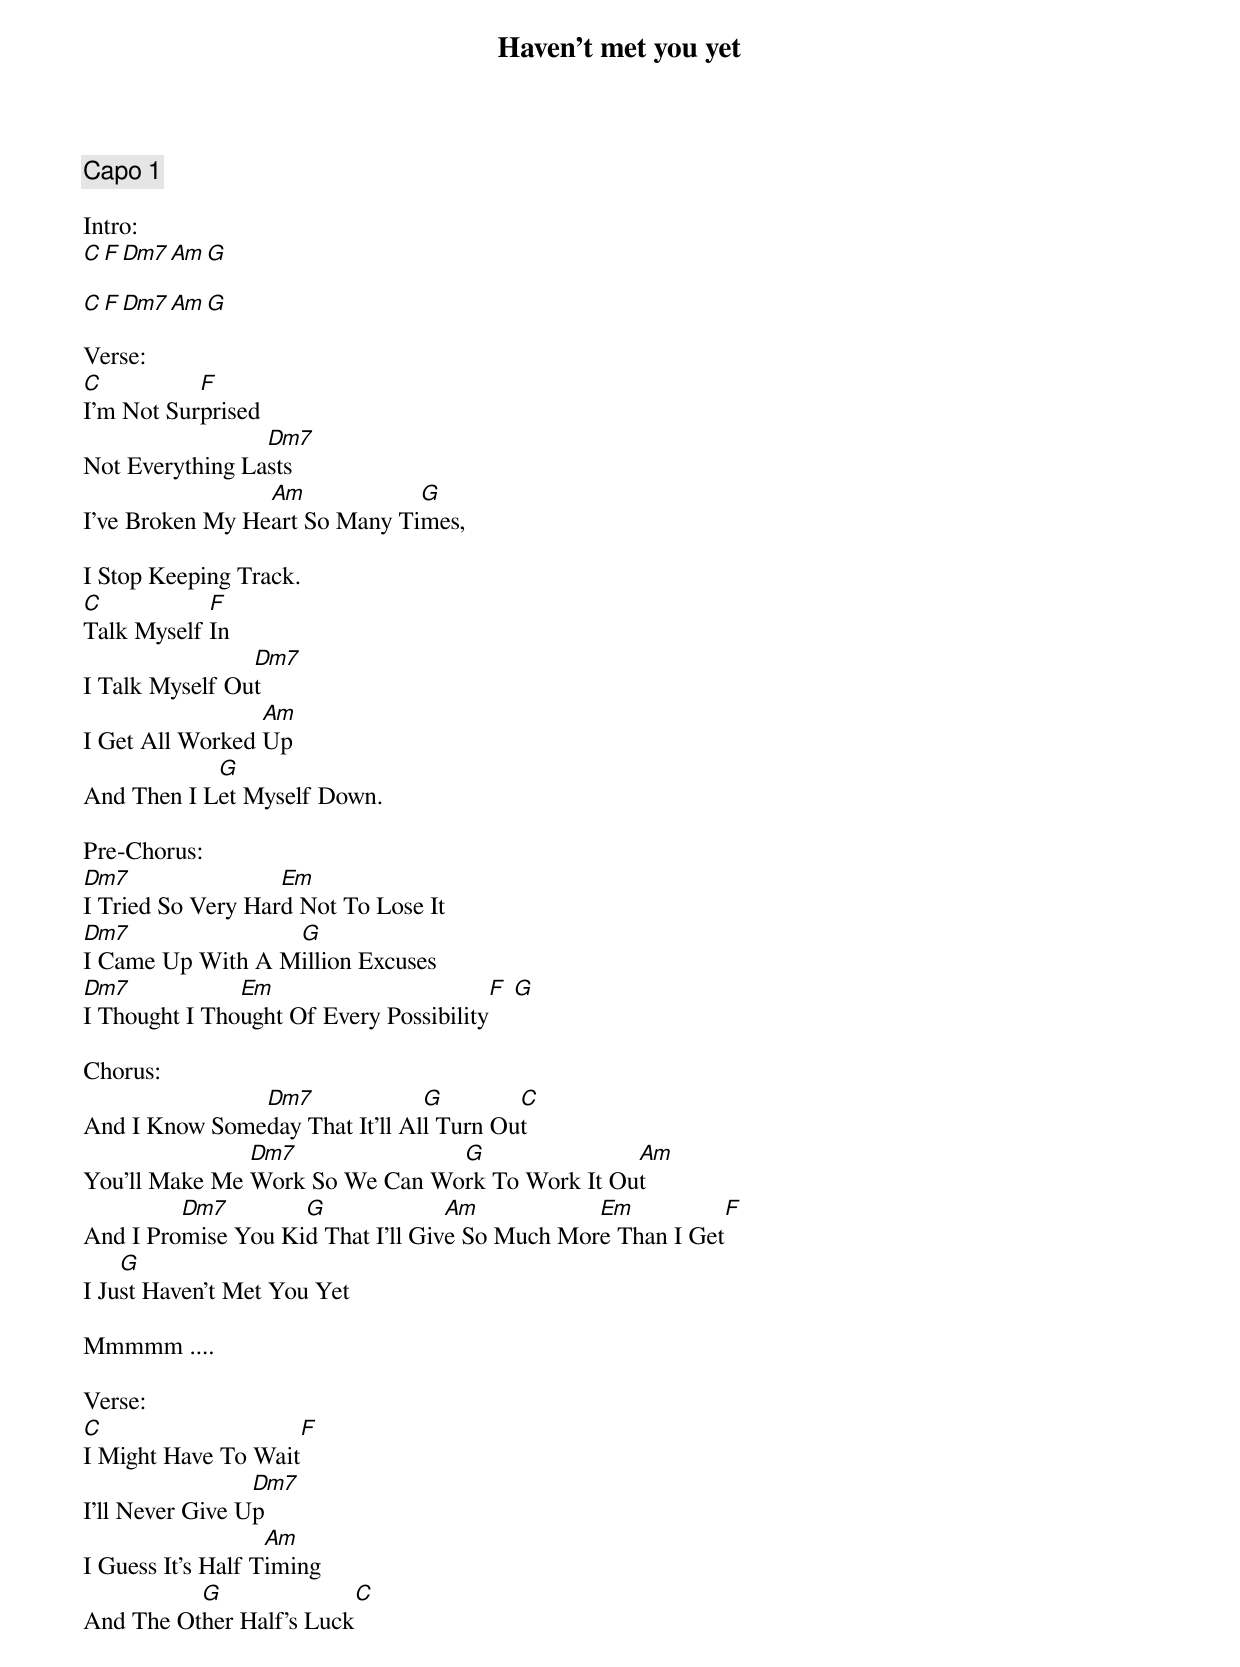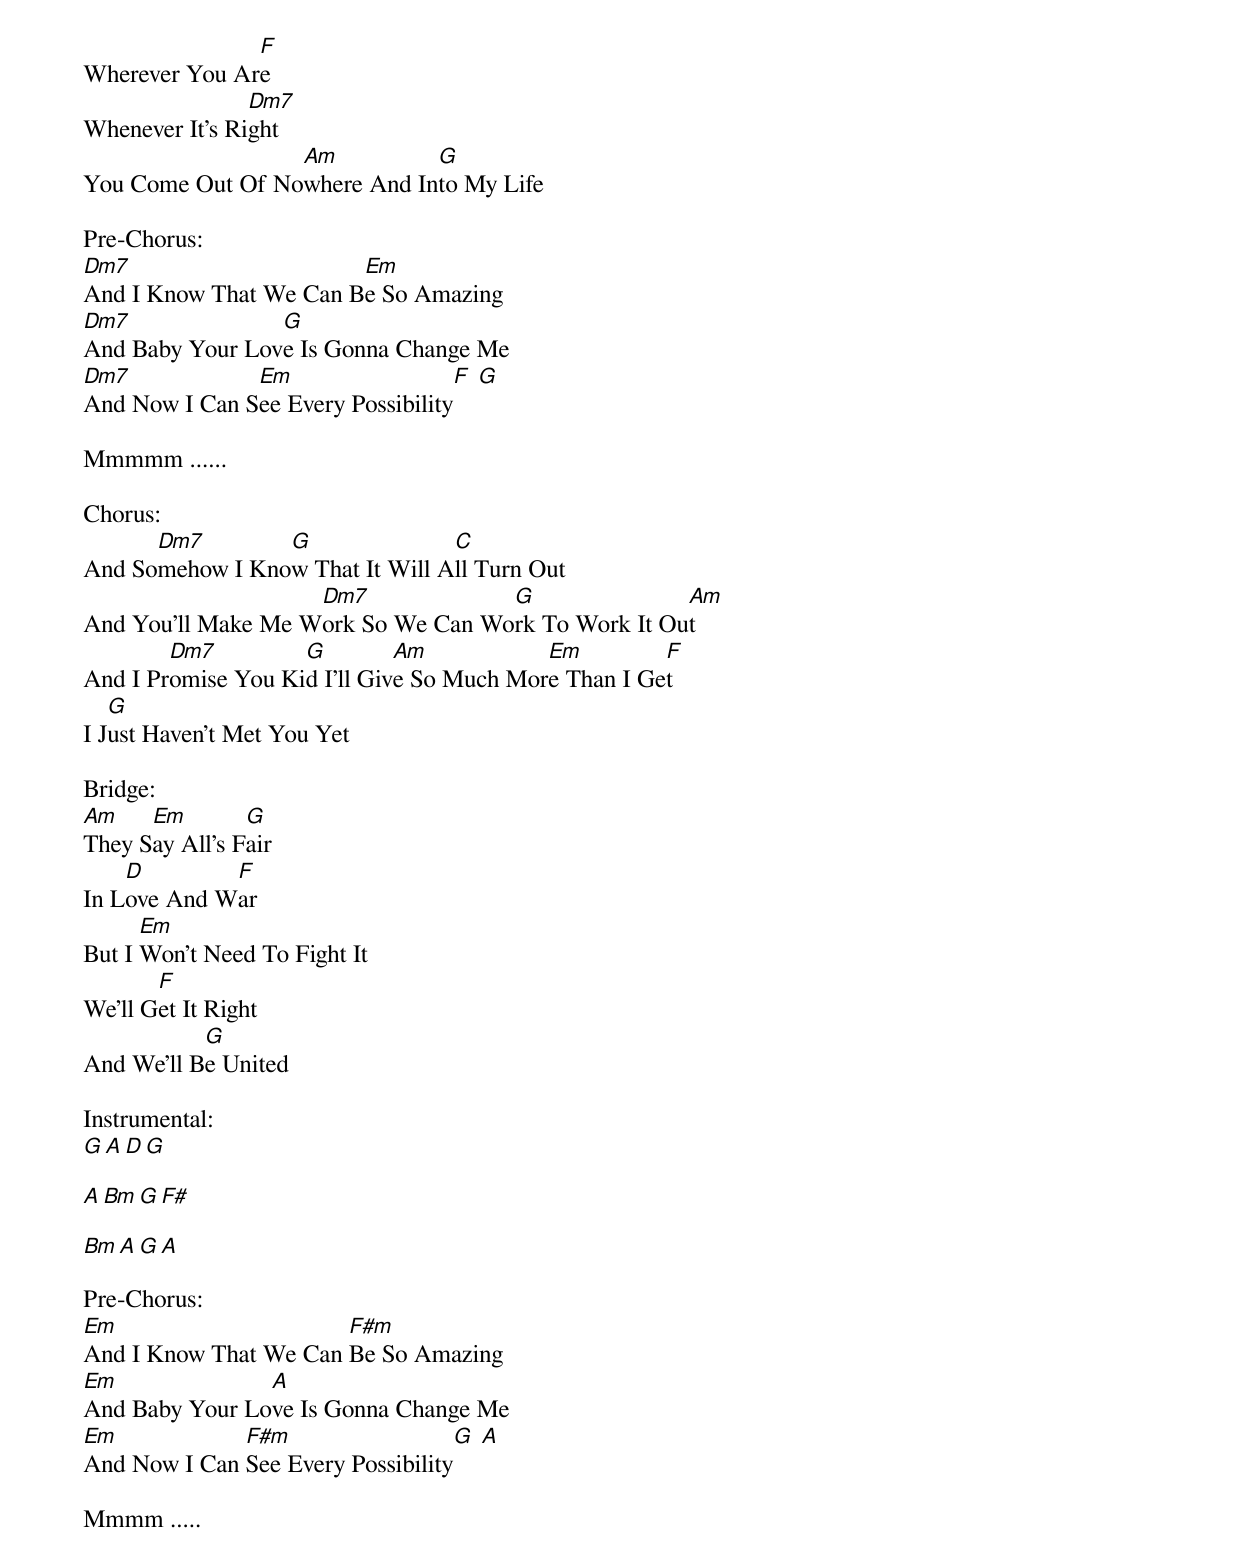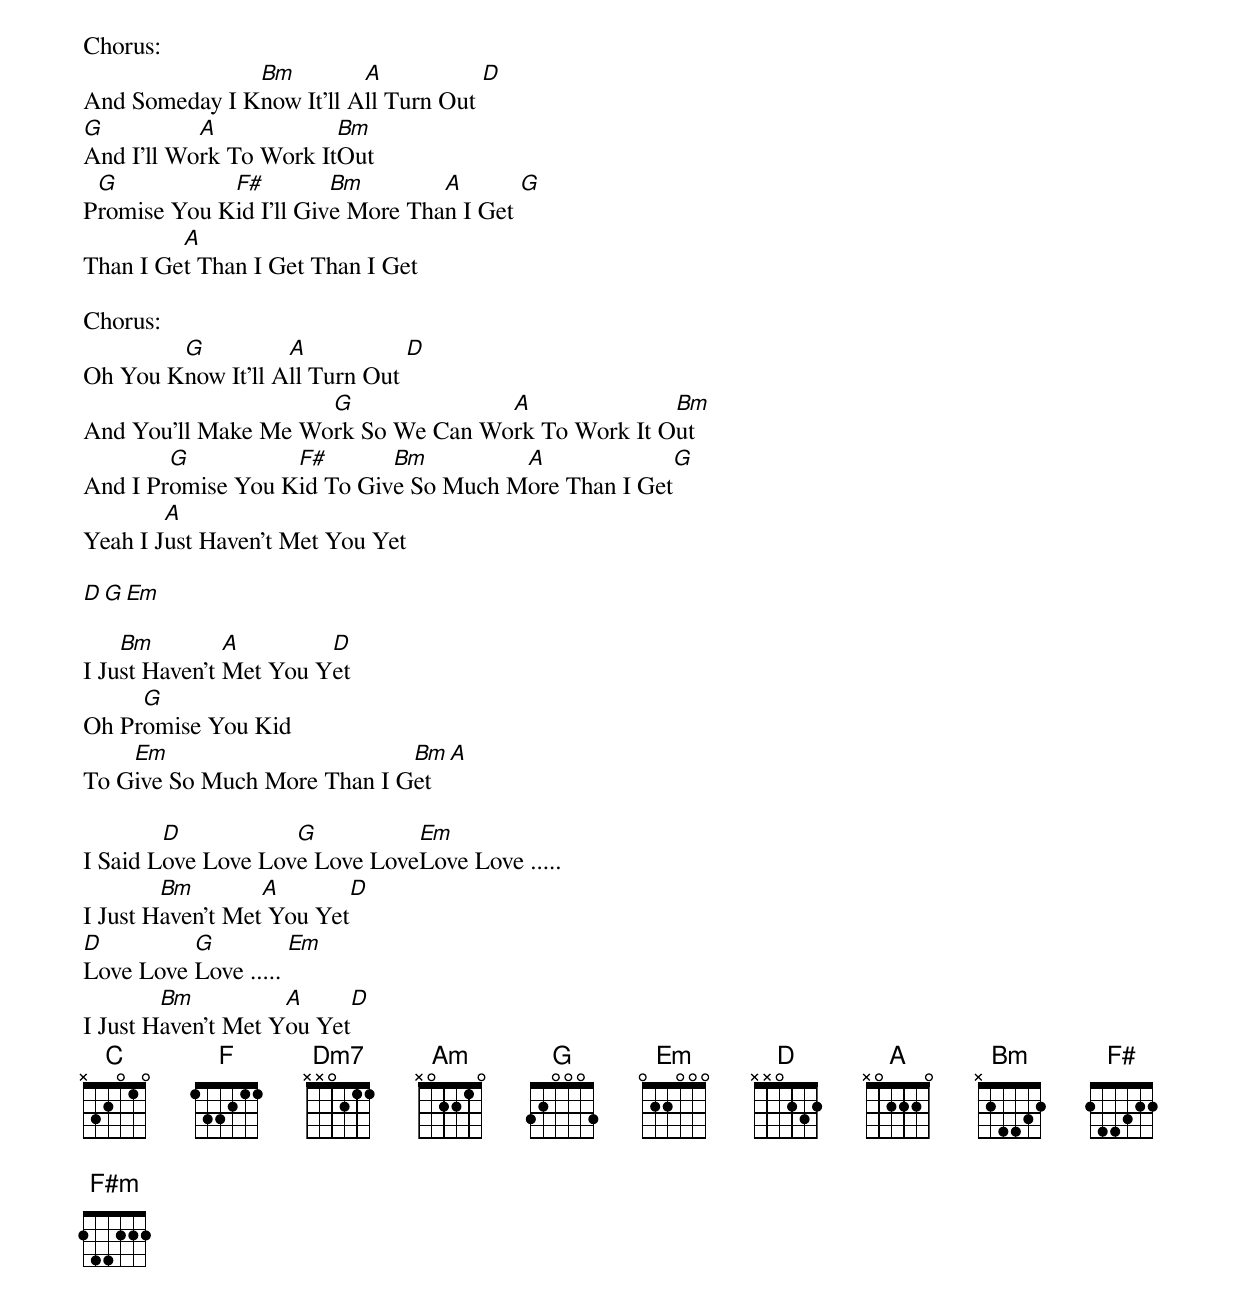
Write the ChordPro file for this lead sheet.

{title:Haven't met you yet}
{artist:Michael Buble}
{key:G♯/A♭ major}
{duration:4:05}
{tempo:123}
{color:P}

{comment: Capo 1}

Intro:
[C][F][Dm7][Am][G]

[C][F][Dm7][Am][G]

Verse:
[C]I'm Not Sur[F]prised
Not Everything La[Dm7]sts
I've Broken My He[Am]art So Many Ti[G]mes,

I Stop Keeping Track.
[C]Talk Myself [F]In
I Talk Myself Ou[Dm7]t
I Get All Worked [Am]Up
And Then I L[G]et Myself Down.

Pre-Chorus:
[Dm7]I Tried So Very Har[Em]d Not To Lose It
[Dm7]I Came Up With A M[G]illion Excuses
[Dm7]I Thought I Tho[Em]ught Of Every Possibility[F] [G]

Chorus:
And I Know Some[Dm7]day That It'll Al[G]l Turn Ou[C]t
You'll Make Me [Dm7]Work So We Can Wo[G]rk To Work It Ou[Am]t
And I Pro[Dm7]mise You Ki[G]d That I'll Giv[Am]e So Much Mor[Em]e Than I Get[F]
I Ju[G]st Haven't Met You Yet

Mmmmm ....

Verse:
[C]I Might Have To Wait[F]
I'll Never Give U[Dm7]p
I Guess It's Half T[Am]iming
And The Ot[G]her Half's Luck[C]
Wherever You Ar[F]e
Whenever It's Ri[Dm7]ght
You Come Out Of No[Am]where And In[G]to My Life

Pre-Chorus:
[Dm7]And I Know That We Can B[Em]e So Amazing
[Dm7]And Baby Your Lov[G]e Is Gonna Change Me
[Dm7]And Now I Can S[Em]ee Every Possibility[F] [G]

Mmmmm ......

Chorus:
And So[Dm7]mehow I Kno[G]w That It Will A[C]ll Turn Out
And You'll Make Me W[Dm7]ork So We Can Wo[G]rk To Work It Ou[Am]t
And I Pr[Dm7]omise You Ki[G]d I'll Giv[Am]e So Much Mor[Em]e Than I Ge[F]t
I J[G]ust Haven't Met You Yet

Bridge:
[Am]They S[Em]ay All's F[G]air
In L[D]ove And W[F]ar
But I [Em]Won't Need To Fight It
We'll G[F]et It Right
And We'll B[G]e United

Instrumental:
[G][A][D][G]

[A][Bm][G][F#]

[Bm][A][G][A]

Pre-Chorus:
[Em]And I Know That We Can [F#m]Be So Amazing
[Em]And Baby Your Lo[A]ve Is Gonna Change Me
[Em]And Now I Can [F#m]See Every Possibility[G] [A]

Mmmm .....

Chorus:
And Someday I K[Bm]now It'll A[A]ll Turn Out [D]
[G]And I'll Wo[A]rk To Work It[Bm]Out
P[G]romise You K[F#]id I'll Giv[Bm]e More Tha[A]n I Get [G]
Than I Ge[A]t Than I Get Than I Get

Chorus:
Oh You K[G]now It'll A[A]ll Turn Out [D]
And You'll Make Me Wo[G]rk So We Can Wo[A]rk To Work It O[Bm]ut
And I Pr[G]omise You K[F#]id To Giv[Bm]e So Much M[A]ore Than I Get[G]
Yeah I J[A]ust Haven't Met You Yet

[D][G][Em]

I Ju[Bm]st Haven't [A]Met You Y[D]et
Oh Pr[G]omise You Kid
To G[Em]ive So Much More Than I G[Bm]et [A]

I Said L[D]ove Love Lov[G]e Love Love[Em]Love Love .....
I Just H[Bm]aven't Met[A] You Yet[D]
[D]Love Love [G]Love ..... [Em]
I Just H[Bm]aven't Met Y[A]ou Yet[D]
